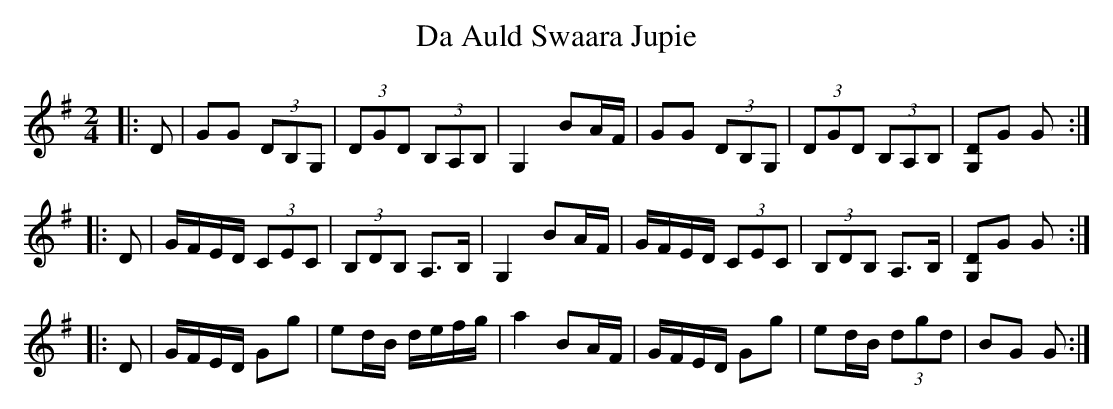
X:1
T: Da Auld Swaara Jupie
M: 4/4
L: 1/8
K: Gmaj
[M:2/4]|:D|GG (3DB,G,|(3DGD (3B,A,B,|G,2 BA/F/|GG (3DB,G,|(3DGD (3B,A,B,|[G,D]G G:|
|:D|G/F/E/D/ (3CEC|(3B,DB, A,>B,|G,2 BA/F/|G/F/E/D/ (3CEC|(3B,DB, A,>B,|[G,D]G G:|
|:D|G/F/E/D/ Gg|ed/B/ d/e/f/g/|a2 BA/F/|G/F/E/D/ Gg|ed/B/ (3dgd|BG G:|
